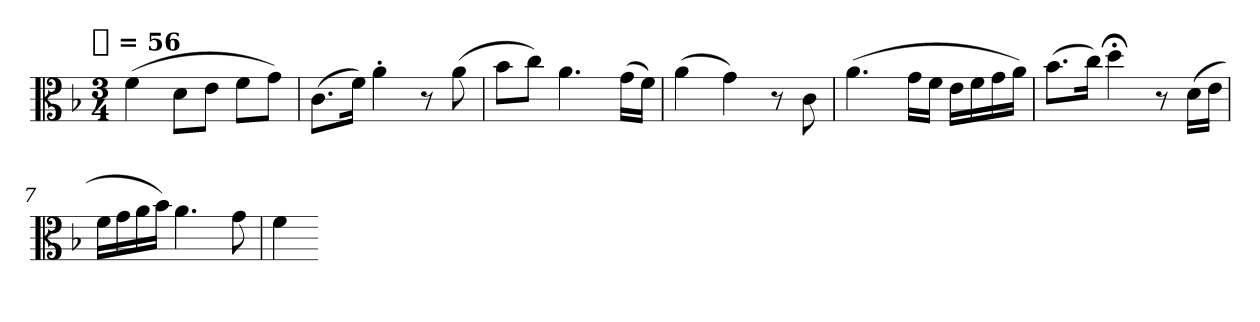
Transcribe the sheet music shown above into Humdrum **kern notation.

**kern
*part1
*staff1
*clefC3
*k[b-]
!!LO:TX:omd:t=[quarter] = 56
*M3/4
*MM63
=1
(4f
8dL
8eJ
8fL
8gJ)
=2
(8.cL
16fJk)
4a'
8r
(8a
=3
8b-L
8ccJ)
4.a
(16gLL
16fJJ)
=4
(4a
4g)
8r
8c
=5
(4.a
16gLL
16fJJ
16eLL
16f
16g
16aJJ)
!!LO:LB:g=z
=6
(8.b-L
16ccJk)
4dd;<
8r
(16dLL
16eJJ
=7
16fLL
16g
16a
16b-JJ)
4.a
8g
=8
4f
=-
*-
